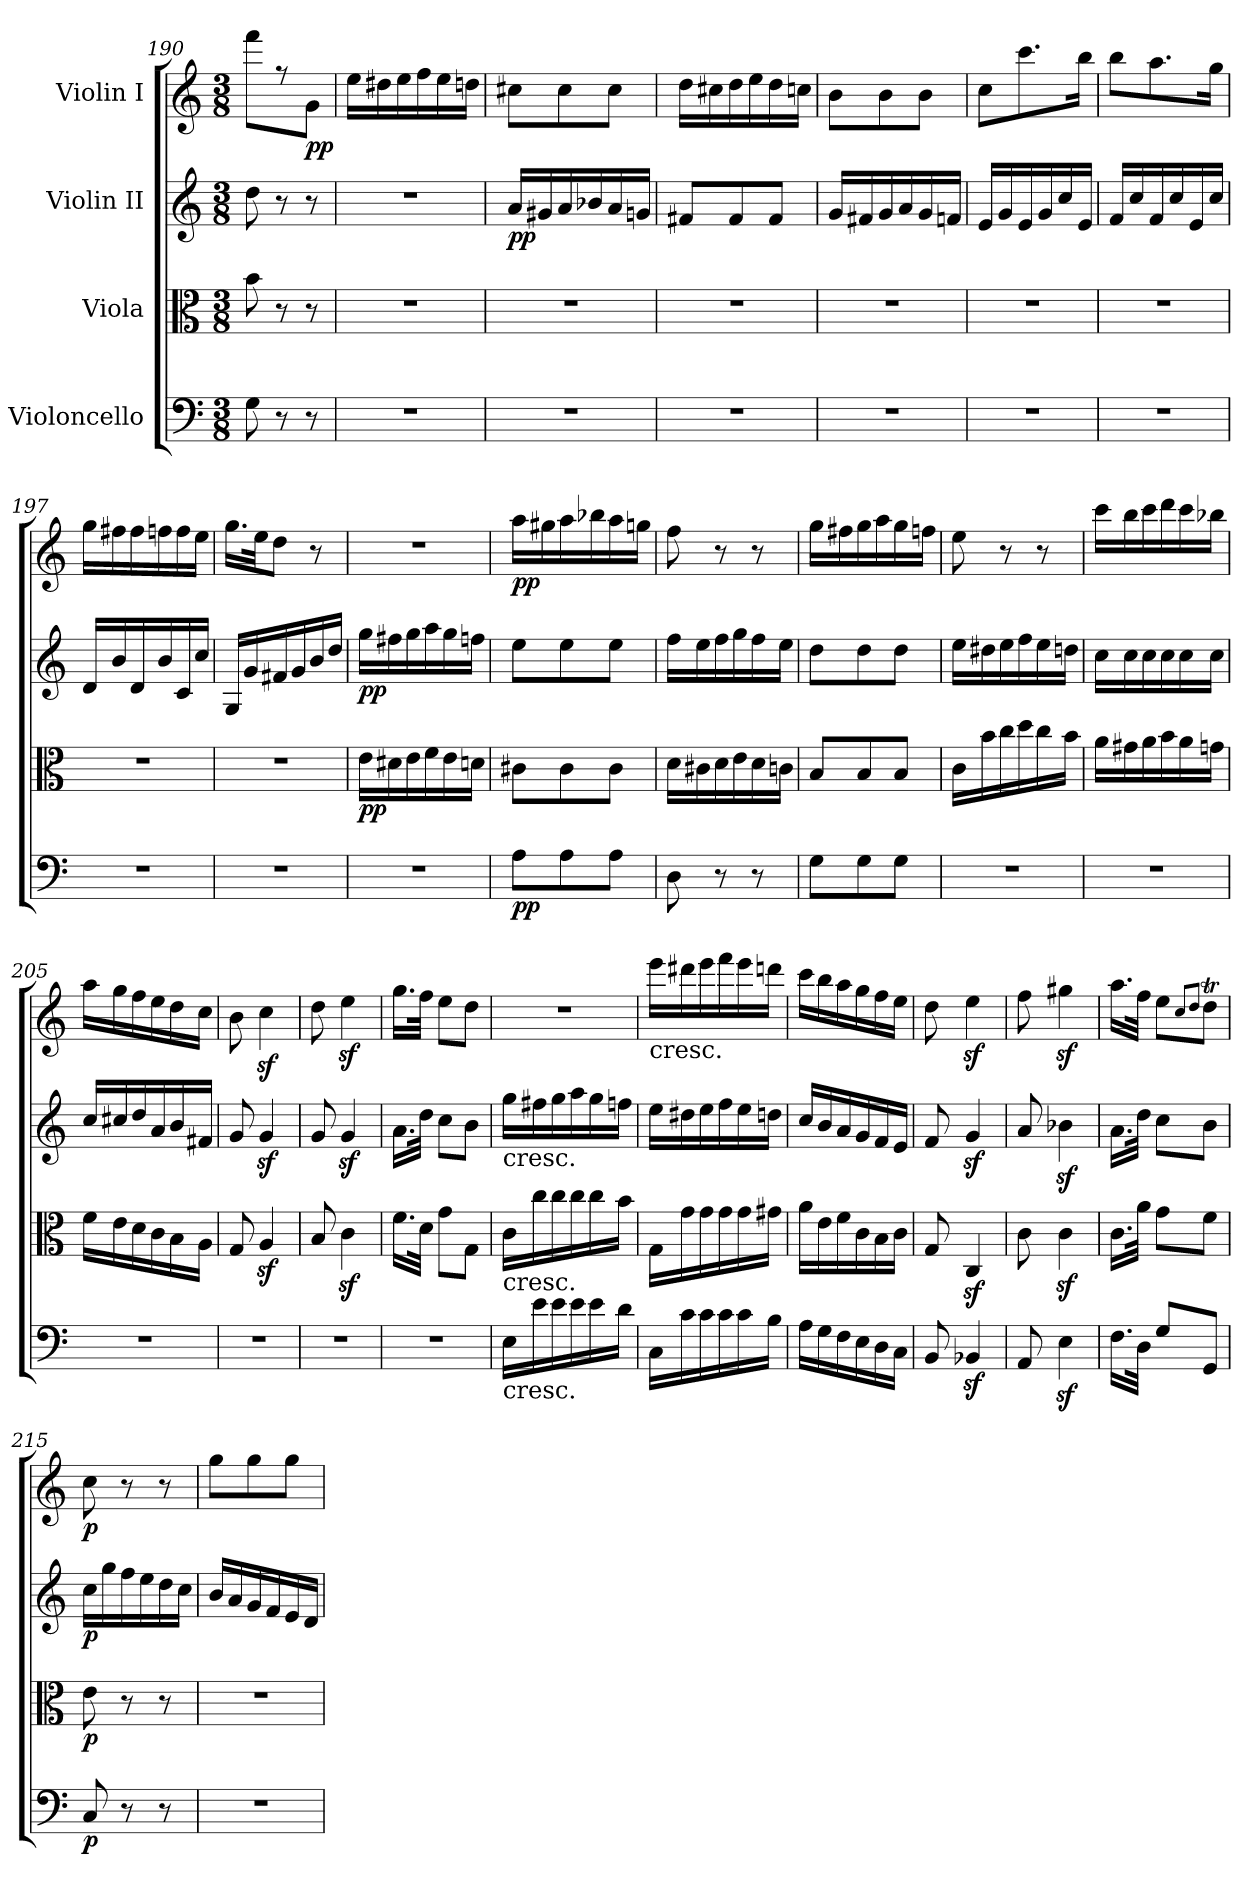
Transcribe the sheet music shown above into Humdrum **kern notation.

**kern	**dynam	**kern	**dynam	**kern	**dynam	**kern	**dynam
*part4	*part4	*part3	*part3	*part2	*part2	*part1	*part1
*staff4	*staff4	*staff3	*staff3	*staff2	*staff2	*staff1	*staff1
*I"Violoncello	*	*I"Viola	*	*I"Violin II	*	*I"Violin I	*
*clefF4	*	*clefC3	*	*clefG2	*	*clefG2	*
*k[]	*	*k[]	*	*k[]	*	*k[]	*
*M3/8	*	*M3/8	*	*M3/8	*	*M3/8	*
=190	=190	=190	=190	=190	=190	=190	=190
8G\	.	8b\	.	8dd\	.	8fff\L	.
8r	.	8r	.	8r	.	8r	.
!	!	!	!	!	!	!	!LO:DY:b
8r	.	8r	.	8r	.	8g\J	pp
=191	=191	=191	=191	=191	=191	=191	=191
4.r	.	4.r	.	4.r	.	16ee\LL	.
.	.	.	.	.	.	16dd#X\	.
.	.	.	.	.	.	16ee\	.
.	.	.	.	.	.	16ff\	.
.	.	.	.	.	.	16ee\	.
.	.	.	.	.	.	16ddn\JJ	.
=192	=192	=192	=192	=192	=192	=192	=192
!	!	!	!	!	!LO:DY:b	!	!
4.r	.	4.r	.	16a/LL	pp	8cc#X\L	.
.	.	.	.	16g#X/	.	.	.
.	.	.	.	16a/	.	8cc#\	.
.	.	.	.	16b-X/	.	.	.
.	.	.	.	16a/	.	8cc#\J	.
.	.	.	.	16gn/JJ	.	.	.
=193	=193	=193	=193	=193	=193	=193	=193
4.r	.	4.r	.	8f#X/L	.	16dd\LL	.
.	.	.	.	.	.	16cc#X\	.
.	.	.	.	8f#/	.	16dd\	.
.	.	.	.	.	.	16ee\	.
.	.	.	.	8f#/J	.	16dd\	.
.	.	.	.	.	.	16ccn\JJ	.
=194	=194	=194	=194	=194	=194	=194	=194
4.r	.	4.r	.	16g/LL	.	8b\L	.
.	.	.	.	16f#X/	.	.	.
.	.	.	.	16g/	.	8b\	.
.	.	.	.	16a/	.	.	.
.	.	.	.	16g/	.	8b\J	.
.	.	.	.	16fn/JJ	.	.	.
=195	=195	=195	=195	=195	=195	=195	=195
4.r	.	4.r	.	16e/LL	.	8cc\L	.
.	.	.	.	16g/	.	.	.
.	.	.	.	16e/	.	8.ccc\	.
.	.	.	.	16g/	.	.	.
.	.	.	.	16cc/	.	.	.
.	.	.	.	16e/JJ	.	16bb\Jk	.
=196	=196	=196	=196	=196	=196	=196	=196
4.r	.	4.r	.	16f/LL	.	8bb\L	.
.	.	.	.	16cc/	.	.	.
.	.	.	.	16f/	.	8.aa\	.
.	.	.	.	16cc/	.	.	.
.	.	.	.	16e/	.	.	.
.	.	.	.	16cc/JJ	.	16gg\Jk	.
=197	=197	=197	=197	=197	=197	=197	=197
4.r	.	4.r	.	16d/LL	.	16gg\LL	.
.	.	.	.	16b/	.	16ff#X\	.
.	.	.	.	16d/	.	16ff#\	.
.	.	.	.	16b/	.	16ffn\	.
.	.	.	.	16c/	.	16ff\	.
.	.	.	.	16cc/JJ	.	16ee\JJ	.
=198	=198	=198	=198	=198	=198	=198	=198
4.r	.	4.r	.	16G/LL	.	16.gg\LL	.
.	.	.	.	16g/	.	.	.
.	.	.	.	.	.	32ee\JK	.
.	.	.	.	16f#X/	.	8dd\J	.
.	.	.	.	16g/	.	.	.
.	.	.	.	16b/	.	8r	.
.	.	.	.	16dd/JJ	.	.	.
=199	=199	=199	=199	=199	=199	=199	=199
!	!	!	!LO:DY:b	!	!LO:DY:b	!	!
4.r	.	16e\LL	pp	16gg\LL	pp	4.r	.
.	.	16d#X\	.	16ff#X\	.	.	.
.	.	16e\	.	16gg\	.	.	.
.	.	16f\	.	16aa\	.	.	.
.	.	16e\	.	16gg\	.	.	.
.	.	16dn\JJ	.	16ffn\JJ	.	.	.
=200	=200	=200	=200	=200	=200	=200	=200
!	!LO:DY:b	!	!	!	!	!	!LO:DY:b
8A\L	pp	8c#X\L	.	8ee\L	.	16aa\LL	pp
.	.	.	.	.	.	16gg#X\	.
8A\	.	8c#\	.	8ee\	.	16aa\	.
.	.	.	.	.	.	16bb-X\	.
8A\J	.	8c#\J	.	8ee\J	.	16aa\	.
.	.	.	.	.	.	16ggn\JJ	.
=201	=201	=201	=201	=201	=201	=201	=201
8D\	.	16d\LL	.	16ff\LL	.	8ff\	.
.	.	16c#X\	.	16ee\	.	.	.
8r	.	16d\	.	16ff\	.	8r	.
.	.	16e\	.	16gg\	.	.	.
8r	.	16d\	.	16ff\	.	8r	.
.	.	16cn\JJ	.	16ee\JJ	.	.	.
=202	=202	=202	=202	=202	=202	=202	=202
8G\L	.	8B/L	.	8dd\L	.	16gg\LL	.
.	.	.	.	.	.	16ff#X\	.
8G\	.	8B/	.	8dd\	.	16gg\	.
.	.	.	.	.	.	16aa\	.
8G\J	.	8B/J	.	8dd\J	.	16gg\	.
.	.	.	.	.	.	16ffn\JJ	.
=203	=203	=203	=203	=203	=203	=203	=203
4.r	.	16c\LL	.	16ee\LL	.	8ee\	.
.	.	16b\	.	16dd#X\	.	.	.
.	.	16cc\	.	16ee\	.	8r	.
.	.	16dd\	.	16ff\	.	.	.
.	.	16cc\	.	16ee\	.	8r	.
.	.	16b\JJ	.	16ddn\JJ	.	.	.
=204	=204	=204	=204	=204	=204	=204	=204
4.r	.	16a\LL	.	16cc\LL	.	16ccc\LL	.
.	.	16g#X\	.	16cc\	.	16bb\	.
.	.	16a\	.	16cc\	.	16ccc\	.
.	.	16b\	.	16cc\	.	16ddd\	.
.	.	16a\	.	16cc\	.	16ccc\	.
.	.	16gn\JJ	.	16cc\JJ	.	16bb-X\JJ	.
=205	=205	=205	=205	=205	=205	=205	=205
4.r	.	16f\LL	.	16cc/LL	.	16aa\LL	.
.	.	16e\	.	16cc#X/	.	16gg\	.
.	.	16d\	.	16dd/	.	16ff\	.
.	.	16c\	.	16a/	.	16ee\	.
.	.	16B\	.	16b/	.	16dd\	.
.	.	16A\JJ	.	16f#X/JJ	.	16cc\JJ	.
=206	=206	=206	=206	=206	=206	=206	=206
4.r	.	8G/	.	8g/	.	8b\	.
.	.	4Az</	.	4gz</	.	4ccz<\	.
=207	=207	=207	=207	=207	=207	=207	=207
4.r	.	8B/	.	8g/	.	8dd\	.
.	.	4cz<\	.	4gz</	.	4eez<\	.
=208	=208	=208	=208	=208	=208	=208	=208
4.r	.	16.f\LL	.	16.a\LL	.	16.gg\LL	.
.	.	32d\JJk	.	32dd\JJk	.	32ff\JJk	.
.	.	8g\L	.	8cc\L	.	8ee\L	.
.	.	8G\J	.	8b\J	.	8dd\J	.
=209	=209	=209	=209	=209	=209	=209	=209
!	!	!	!	!LO:TX:b:t=cresc.	!	!	!
!	!	!LO:TX:b:t=cresc.	!	!	!	!	!
!LO:TX:b:t=cresc.	!	!	!	!	!	!	!
16E\LL	.	16c\LL	.	16gg\LL	.	4.r	.
16e\	.	16cc\	.	16ff#X\	.	.	.
16e\	.	16cc\	.	16gg\	.	.	.
16e\	.	16cc\	.	16aa\	.	.	.
16e\	.	16cc\	.	16gg\	.	.	.
16d\JJ	.	16b\JJ	.	16ffn\JJ	.	.	.
=210	=210	=210	=210	=210	=210	=210	=210
!	!	!	!	!	!	!LO:TX:b:t=cresc.	!
16C\LL	.	16G\LL	.	16ee\LL	.	16eee\LL	.
16c\	.	16g\	.	16dd#X\	.	16ddd#X\	.
16c\	.	16g\	.	16ee\	.	16eee\	.
16c\	.	16g\	.	16ff\	.	16fff\	.
16c\	.	16g\	.	16ee\	.	16eee\	.
16B\JJ	.	16g#X\JJ	.	16ddn\JJ	.	16dddn\JJ	.
=211	=211	=211	=211	=211	=211	=211	=211
16A\LL	.	16a\LL	.	16cc/LL	.	16ccc\LL	.
16G\	.	16e\	.	16b/	.	16bb\	.
16F\	.	16f\	.	16a/	.	16aa\	.
16E\	.	16c\	.	16g/	.	16gg\	.
16D\	.	16B\	.	16f/	.	16ff\	.
16C\JJ	.	16c\JJ	.	16e/JJ	.	16ee\JJ	.
=212	=212	=212	=212	=212	=212	=212	=212
8BB/	.	8G/	.	8f/	.	8dd\	.
4BB-Xz</	.	4Cz</	.	4gz</	.	4eez<\	.
=213	=213	=213	=213	=213	=213	=213	=213
8AA/	.	8c\	.	8a/	.	8ff\	.
4Ez<\	.	4cz<\	.	4b-Xz<\	.	4gg#Xz<\	.
=214	=214	=214	=214	=214	=214	=214	=214
16.F\LL	.	16.c\LL	.	16.a\LL	.	16.aa\LL	.
32D\JJk	.	32a\JJk	.	32dd\JJk	.	32ff\JJk	.
8G/L	.	8g\L	.	8cc\L	.	8ee\L	.
.	.	.	.	.	.	8qcc/L	.
.	.	.	.	.	.	8qdd/J	.
8GG/J	.	8f\J	.	8b\J	.	8ddT\J	.
=215	=215	=215	=215	=215	=215	=215	=215
!	!LO:DY:b	!	!LO:DY:b	!	!LO:DY:b	!	!LO:DY:b
8C/	p	8e\	p	16cc\LL	p	8cc\	p
.	.	.	.	16gg\	.	.	.
8r	.	8r	.	16ff\	.	8r	.
.	.	.	.	16ee\	.	.	.
8r	.	8r	.	16dd\	.	8r	.
.	.	.	.	16cc\JJ	.	.	.
=216	=216	=216	=216	=216	=216	=216	=216
4.r	.	4.r	.	16b/LL	.	8gg\L	.
.	.	.	.	16a/	.	.	.
.	.	.	.	16g/	.	8gg\	.
.	.	.	.	16f/	.	.	.
.	.	.	.	16e/	.	8gg\J	.
.	.	.	.	16d/JJ	.	.	.
=	=	=	=	=	=	=	=
*-	*-	*-	*-	*-	*-	*-	*-
